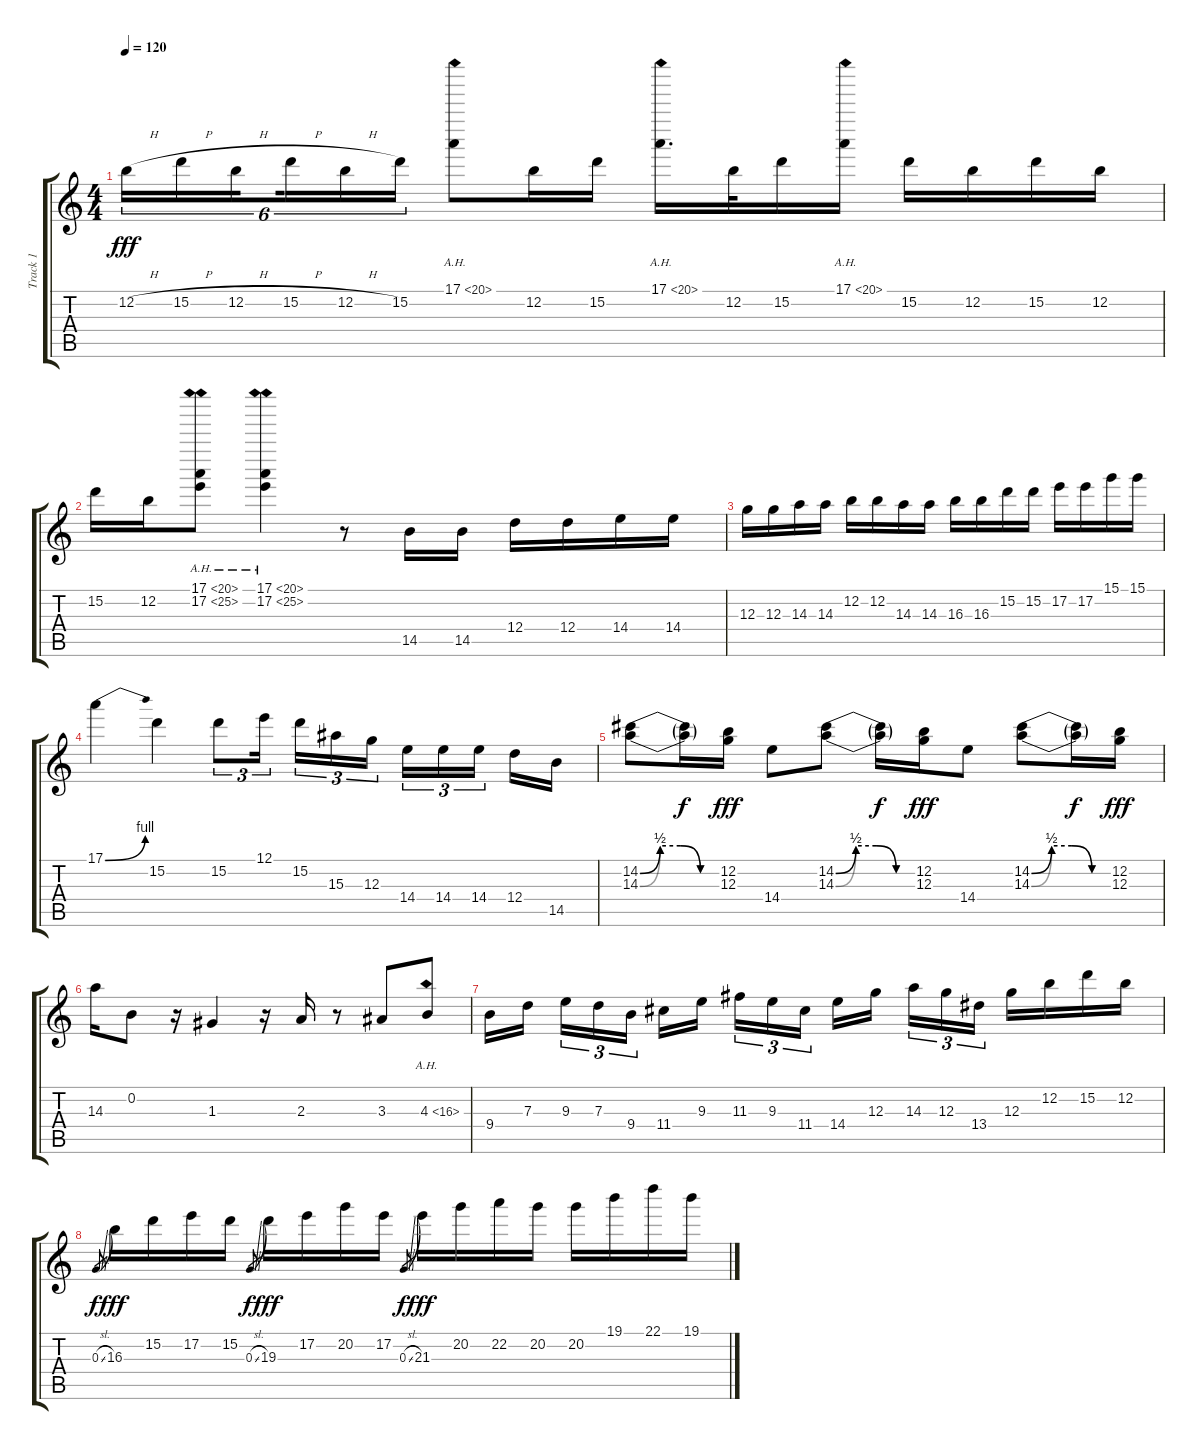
\track ("Track 1" "Track 1") {instrument overdrivenguitar}
\staff {score tabs}
\tuning (E4 B3 G3 D3 A2 E2) {hide}
\ts (4 4)
\tempo 120
\clef g2
\ks c
12.2{h}.16{tu (6 4) dy fff} 15.2{h}.16{tu (6 4)} 12.2{h}.16{tu (6 4) beam splitsecondary} 15.2{h}.16{tu (6 4)} 12.2{h}.16{tu (6 4)} 15.2.16{tu (6 4)} 17.1{ah 3}.8 12.2.16 15.2.16 17.1{ah 3}.16{d} 12.2.32 15.2.16 17.1{ah 3}.16 15.2.16 12.2.16 15.2.16 12.2.16 |
15.2.16 12.2.16 (17.1{ah 3} 17.2{ah 8}).8 (17.1{ah 3} 17.2{ah 8}).4 r.8 14.5.16 14.5.16 12.4.16 12.4.16 14.4.16 14.4.16 |
12.3.16 12.3.16 14.3.16 14.3.16 12.2.16 12.2.16 14.3.16 14.3.16 16.3.16 16.3.16 15.2.16 15.2.16 17.2.16 17.2.16 15.1.16 15.1.16 |
17.1{be (bend 0 0 60 4)}.4 15.2.4 15.2.8{tu (3 2)} 12.1.16{tu (3 2) beam splitsecondary} 15.2.16{tu (3 2)} 15.3.16{tu (3 2)} 12.3.16{tu (3 2)} 14.4.16{tu (3 2)} 14.4.16{tu (3 2)} 14.4.16{tu (3 2) beam splitsecondary} 12.4.16 14.5.16 |
(14.2{be (custom 0 0 15 2 30 2 45 0 60 0)} 14.3{be (custom 0 0 15 2 30 2 45 0 60 0)}).8 (14.2{t} 14.3{t}).16{dy f} (12.2 12.3).16{dy fff} 14.4.8 (14.2{be (custom 0 0 15 2 30 2 45 0 60 0)} 14.3{be (custom 0 0 15 2 30 2 45 0 60 0)}).8 (14.2{t} 14.3{t}).16{dy f} (12.2 12.3).16{dy fff} 14.4.8 (14.2{be (custom 0 0 15 2 30 2 45 0 60 0)} 14.3{be (custom 0 0 15 2 30 2 45 0 60 0)}).8 (14.2{t} 14.3{t}).16{dy f} (12.2 12.3).16{dy fff} |
14.3.16 0.2.8 r.16 1.3.4 r.16 2.3.16 r.8 3.3.8 4.3{ah 12}.8 |
9.4.16 7.3.16{beam splitsecondary} 9.3.16{tu (3 2)} 7.3.16{tu (3 2)} 9.4.16{tu (3 2)} 11.4.16 9.3.16{beam splitsecondary} 11.3.16{tu (3 2)} 9.3.16{tu (3 2)} 11.4.16{tu (3 2)} 14.4.16 12.3.16{beam splitsecondary} 14.3.16{tu (3 2)} 12.3.16{tu (3 2)} 13.4.16{tu (3 2)} 12.3.16 12.2.16 15.2.16 12.2.16 |
0.3{sl}.8{gr dy f} 16.3.16{dy fff} 15.2.16 17.2.16 15.2.16 0.3{sl}.8{gr dy f} 19.3.16{dy fff} 17.2.16 20.2.16 17.2.16 0.3{sl}.8{gr dy f} 21.3.16{dy fff} 20.2.16 22.2.16 20.2.16 20.2.16 19.1.16 22.1.16 19.1.16
